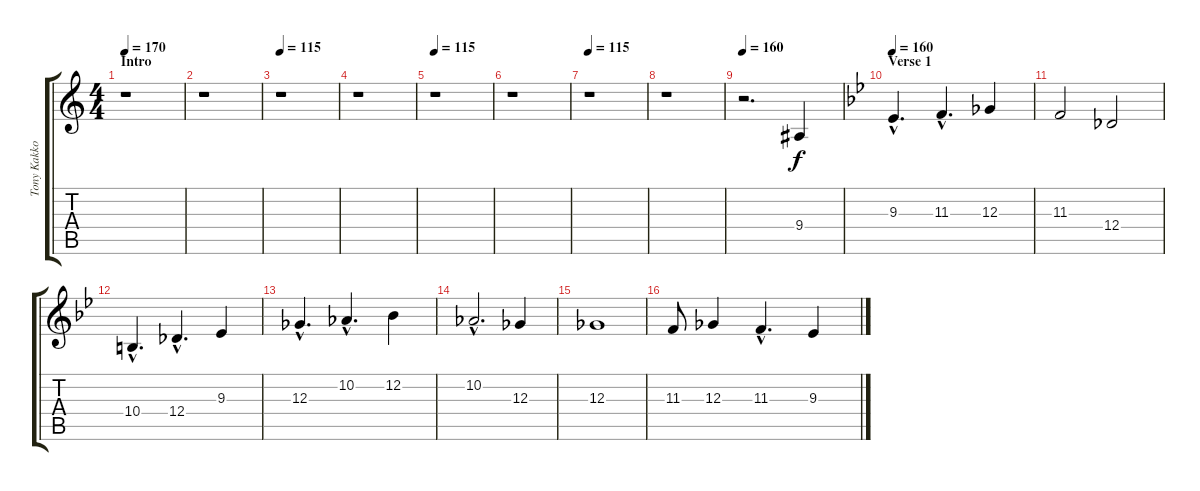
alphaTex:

\track ("Tony Kakko" "Tony Kakko") {instrument flute}
\staff {score tabs}
\tuning (Eb4 Bb3 Gb3 Db3 Ab2 Eb2) {hide}
\ts (4 4)
\section ("" "Intro")
\tempo 170
\tempo 115
\tempo 170
\clef g2
\ks c
r.1{dy f instrument flute} |
r.1 |
\tempo 115
r.1 |
r.1 |
\tempo 115
r.1 |
r.1 |
\tempo 115
r.1 |
r.1 |
\tempo 160
r.2{d} 9.4.4 |
\section ("" "Verse 1")
\tempo 160
\ks gminor
9.3{hac}.4{d} 11.3{hac}.4{d} 12.3.4 |
11.3.2 12.4.2 |
10.4{hac}.4{d} 12.4{hac}.4{d} 9.3.4 |
12.3{hac}.4{d} 10.2{hac}.4{d} 12.2.4 |
10.2{hac}.2{d} 12.3.4 |
12.3.1 |
11.3.8 12.3.4 11.3{hac}.4{d} 9.3.4
